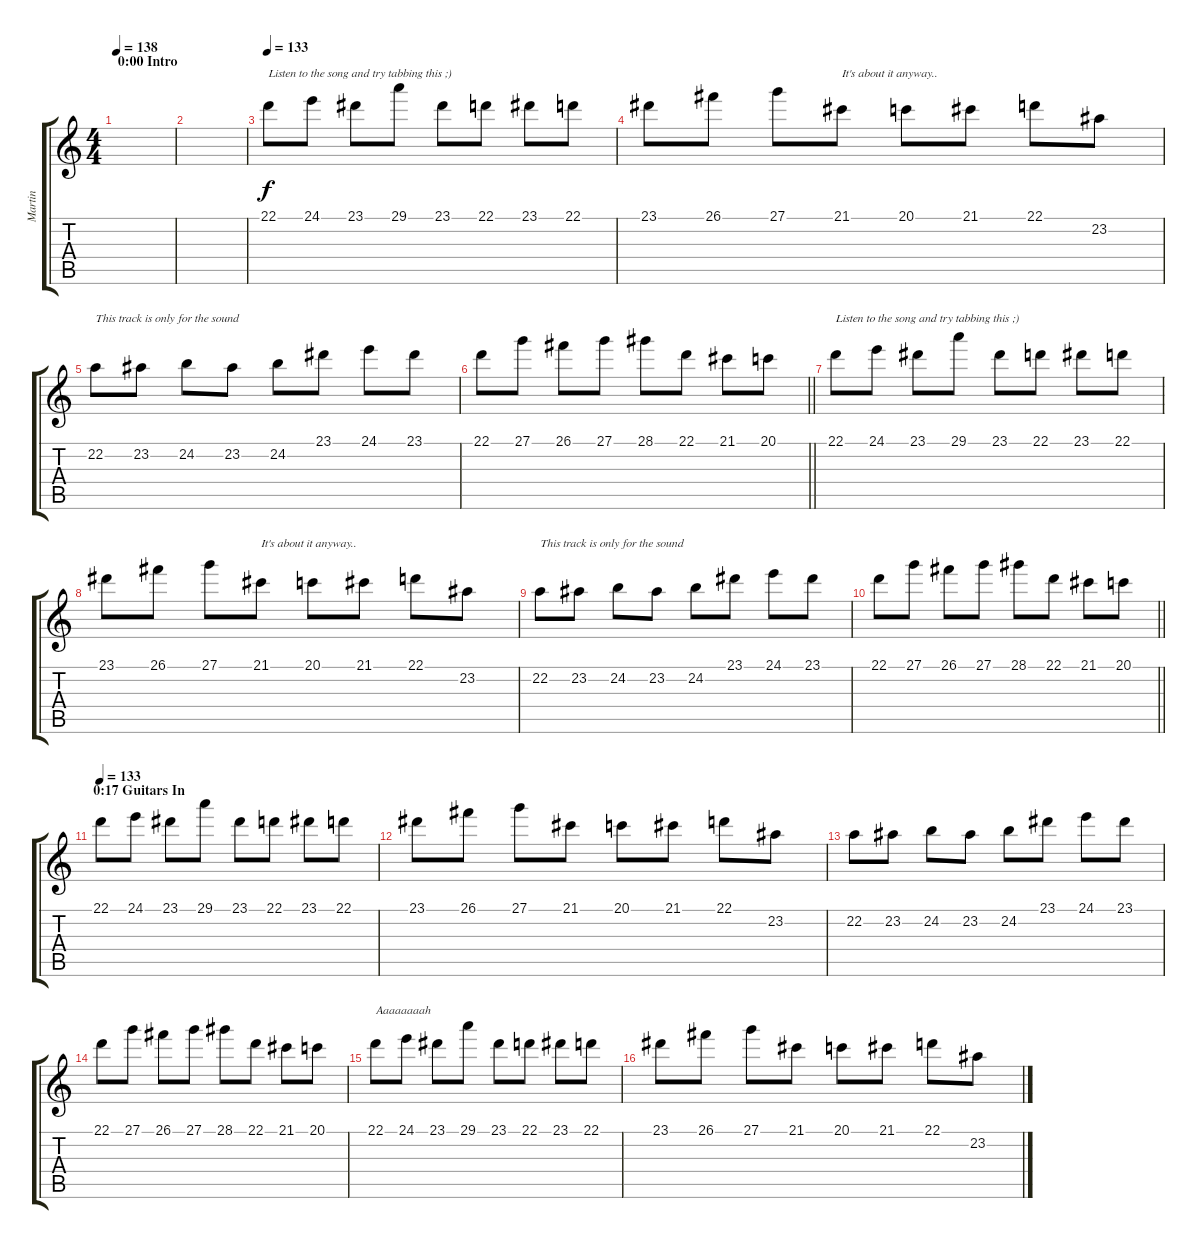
\track ("Martin" "Martin") {instrument musicbox}
\staff {score tabs}
\tuning (E4 B3 G3 D3 A2 D2) {hide}
\ts (4 4)
\section ("" "0:00 Intro")
\tempo 138
\clef g2
\ks c
|
|
\tempo 133
22.1.8{txt "Listen to the song and try tabbing this ;)" volume 11 instrument pad2warm} 24.1.8 23.1.8 29.1.8 23.1.8 22.1.8 23.1.8 22.1.8 |
23.1.8 26.1.8 27.1.8 21.1.8{txt "It's about it anyway.."} 20.1.8 21.1.8 22.1.8 23.2.8 |
22.2.8{txt "This track is only for the sound"} 23.2.8 24.2.8 23.2.8 24.2.8 23.1.8 24.1.8 23.1.8 |
\barLineRight lightlight
22.1.8 27.1.8 26.1.8 27.1.8 28.1.8 22.1.8 21.1.8 20.1.8 |
22.1.8{txt "Listen to the song and try tabbing this ;)"} 24.1.8 23.1.8 29.1.8 23.1.8 22.1.8 23.1.8 22.1.8 |
23.1.8 26.1.8 27.1.8 21.1.8{txt "It's about it anyway.."} 20.1.8 21.1.8 22.1.8 23.2.8 |
22.2.8{txt "This track is only for the sound"} 23.2.8 24.2.8 23.2.8 24.2.8 23.1.8 24.1.8 23.1.8 |
\barLineRight lightlight
22.1.8 27.1.8 26.1.8 27.1.8 28.1.8 22.1.8 21.1.8 20.1.8 |
\section ("" "0:17 Guitars In")
\tempo 133
22.1.8 24.1.8 23.1.8 29.1.8 23.1.8 22.1.8 23.1.8 22.1.8 |
23.1.8 26.1.8 27.1.8 21.1.8 20.1.8 21.1.8 22.1.8 23.2.8 |
22.2.8 23.2.8 24.2.8 23.2.8 24.2.8 23.1.8 24.1.8 23.1.8 |
22.1.8 27.1.8 26.1.8 27.1.8 28.1.8 22.1.8 21.1.8 20.1.8 |
22.1.8{txt "Aaaaaaaah"} 24.1.8 23.1.8 29.1.8 23.1.8 22.1.8 23.1.8 22.1.8 |
23.1.8 26.1.8 27.1.8 21.1.8 20.1.8 21.1.8 22.1.8 23.2.8
